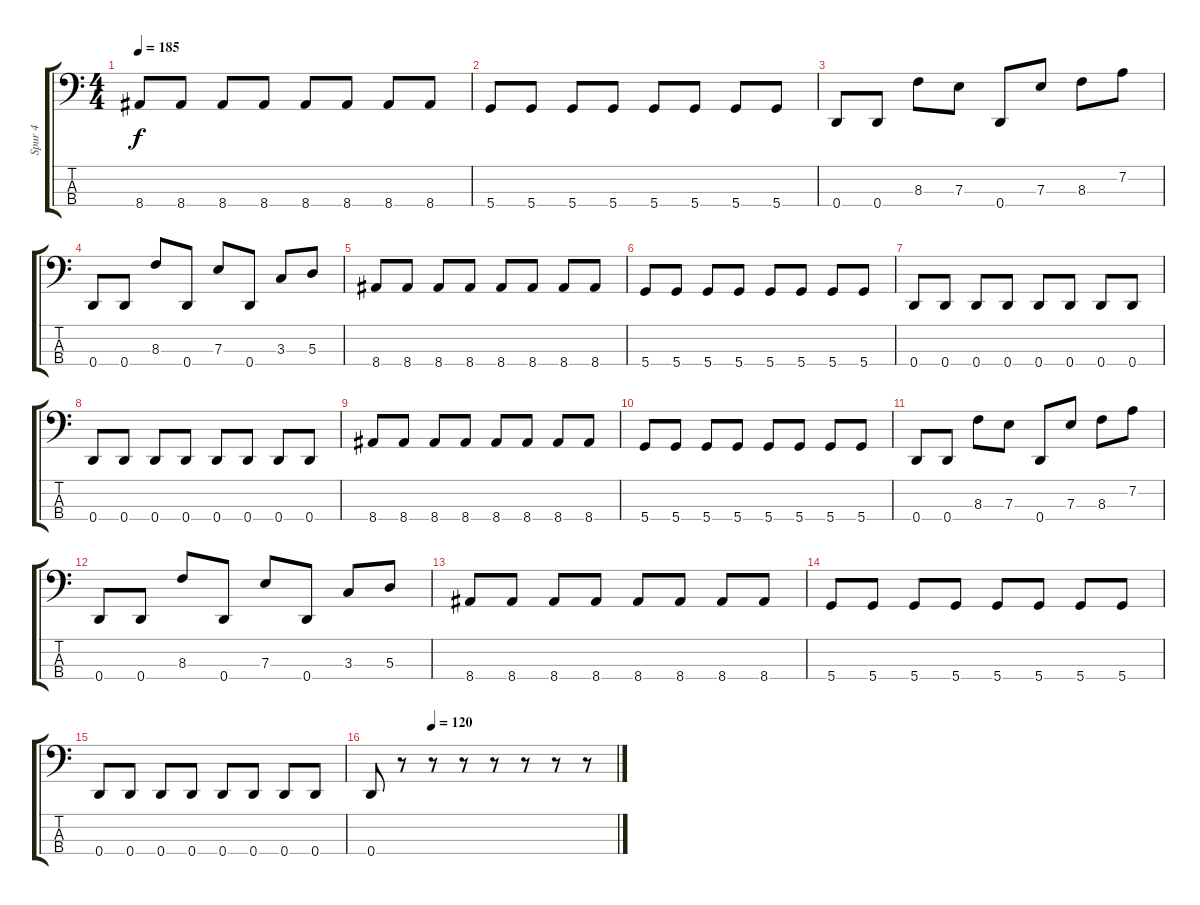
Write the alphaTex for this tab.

\track ("Spur 4" "Spur 4") {instrument electricbassfinger}
\staff {score tabs}
\tuning (G2 D2 A1 D1) {hide}
\ts (4 4)
\tempo 185
\clef f4
\ks c
8.4.8{dy f} 8.4.8 8.4.8 8.4.8 8.4.8 8.4.8 8.4.8 8.4.8 |
5.4.8 5.4.8 5.4.8 5.4.8 5.4.8 5.4.8 5.4.8 5.4.8 |
0.4.8 0.4.8 8.3.8 7.3.8 0.4.8 7.3.8 8.3.8 7.2.8 |
0.4.8 0.4.8 8.3.8 0.4.8 7.3.8 0.4.8 3.3.8 5.3.8 |
8.4.8 8.4.8 8.4.8 8.4.8 8.4.8 8.4.8 8.4.8 8.4.8 |
5.4.8 5.4.8 5.4.8 5.4.8 5.4.8 5.4.8 5.4.8 5.4.8 |
0.4.8 0.4.8 0.4.8 0.4.8 0.4.8 0.4.8 0.4.8 0.4.8 |
0.4.8 0.4.8 0.4.8 0.4.8 0.4.8 0.4.8 0.4.8 0.4.8 |
8.4.8 8.4.8 8.4.8 8.4.8 8.4.8 8.4.8 8.4.8 8.4.8 |
5.4.8 5.4.8 5.4.8 5.4.8 5.4.8 5.4.8 5.4.8 5.4.8 |
0.4.8 0.4.8 8.3.8 7.3.8 0.4.8 7.3.8 8.3.8 7.2.8 |
0.4.8 0.4.8 8.3.8 0.4.8 7.3.8 0.4.8 3.3.8 5.3.8 |
8.4.8 8.4.8 8.4.8 8.4.8 8.4.8 8.4.8 8.4.8 8.4.8 |
5.4.8 5.4.8 5.4.8 5.4.8 5.4.8 5.4.8 5.4.8 5.4.8 |
0.4.8 0.4.8 0.4.8 0.4.8 0.4.8 0.4.8 0.4.8 0.4.8 |
\tempo (120 0.25)
0.4.8 r.8 r.8 r.8 r.8 r.8 r.8 r.8
